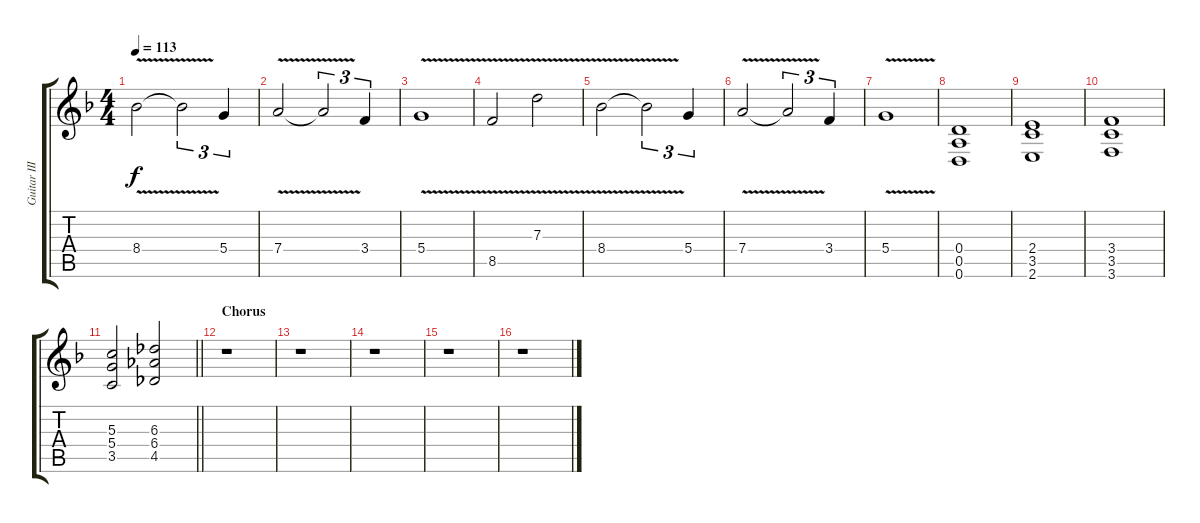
\track ("Guitar III (lead / melody)" "Guitar III") {instrument distortionguitar}
\staff {score tabs}
\tuning (E4 B3 G3 D3 A2 D2) {hide}
\ts (4 4)
\tempo 113
\clef g2
\ks dminor
8.4{v}.2{dy f} 8.4{t}.2{tu (3 2)} 5.4.4{tu (3 2)} |
7.4{v}.2 7.4{t}.2{tu (3 2)} 3.4.4{tu (3 2)} |
5.4{v}.1 |
8.5{v}.2 7.3{v}.2 |
8.4{v}.2 8.4{t}.2{tu (3 2)} 5.4.4{tu (3 2)} |
7.4{v}.2 7.4{t}.2{tu (3 2)} 3.4.4{tu (3 2)} |
5.4{v}.1 |
(0.4 0.5 0.6).1{volume 14} |
(2.4 3.5 2.6).1 |
(3.4 3.5 3.6).1 |
\barLineRight lightlight
(5.3 5.4 3.5).2 (6.3 6.4 4.5).2 |
\section ("" "Chorus")
r.1 |
r.1 |
r.1 |
r.1 |
r.1
